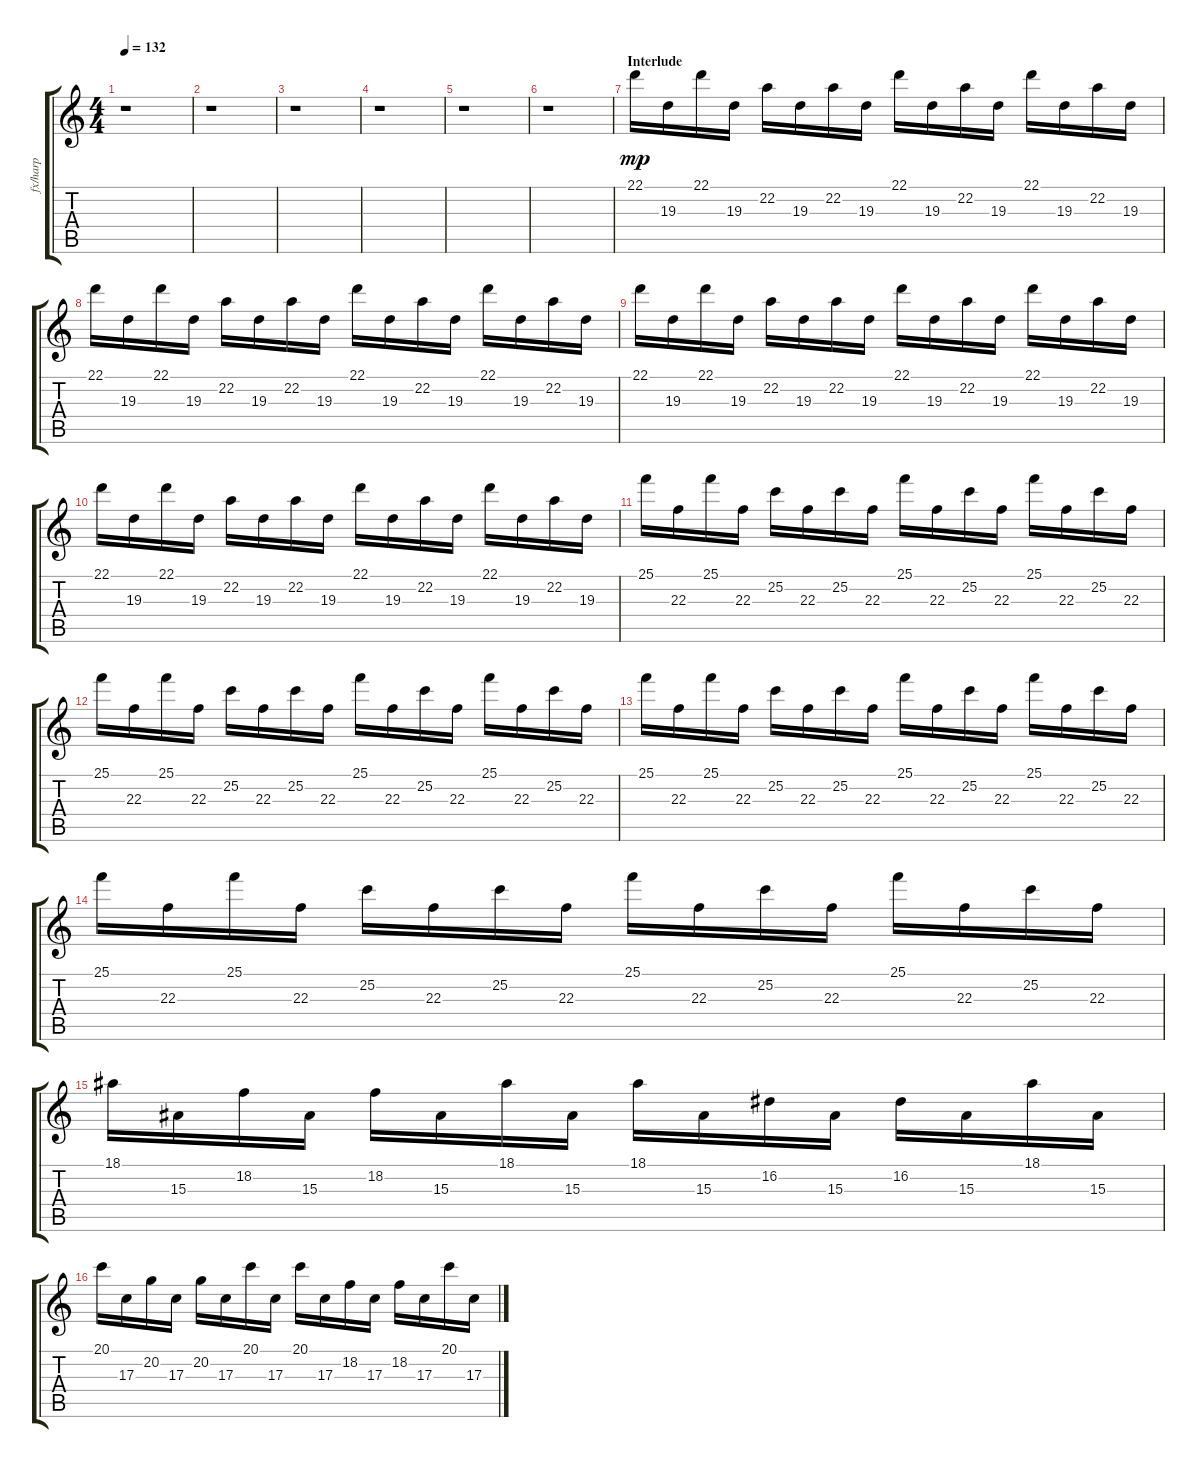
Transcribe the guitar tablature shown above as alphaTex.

\track ("fx/harp" "fx/harp") {instrument marimba}
\staff {score tabs}
\tuning (E4 B3 G3 D3 A2 E2) {hide}
\ts (4 4)
\tempo 132
\clef g2
\ks c
r.1{dy mp} |
r.1 |
r.1 |
r.1 |
r.1 |
r.1 |
\section ("" "Interlude")
22.1.16{instrument marimba} 19.3.16 22.1.16 19.3.16 22.2.16 19.3.16 22.2.16 19.3.16 22.1.16 19.3.16 22.2.16 19.3.16 22.1.16 19.3.16 22.2.16 19.3.16 |
22.1.16 19.3.16 22.1.16 19.3.16 22.2.16 19.3.16 22.2.16 19.3.16 22.1.16 19.3.16 22.2.16 19.3.16 22.1.16 19.3.16 22.2.16 19.3.16 |
22.1.16 19.3.16 22.1.16 19.3.16 22.2.16 19.3.16 22.2.16 19.3.16 22.1.16 19.3.16 22.2.16 19.3.16 22.1.16 19.3.16 22.2.16 19.3.16 |
22.1.16 19.3.16 22.1.16 19.3.16 22.2.16 19.3.16 22.2.16 19.3.16 22.1.16 19.3.16 22.2.16 19.3.16 22.1.16 19.3.16 22.2.16 19.3.16 |
25.1.16 22.3.16 25.1.16 22.3.16 25.2.16 22.3.16 25.2.16 22.3.16 25.1.16 22.3.16 25.2.16 22.3.16 25.1.16 22.3.16 25.2.16 22.3.16 |
25.1.16 22.3.16 25.1.16 22.3.16 25.2.16 22.3.16 25.2.16 22.3.16 25.1.16 22.3.16 25.2.16 22.3.16 25.1.16 22.3.16 25.2.16 22.3.16 |
25.1.16 22.3.16 25.1.16 22.3.16 25.2.16 22.3.16 25.2.16 22.3.16 25.1.16 22.3.16 25.2.16 22.3.16 25.1.16 22.3.16 25.2.16 22.3.16 |
25.1.16 22.3.16 25.1.16 22.3.16 25.2.16 22.3.16 25.2.16 22.3.16 25.1.16 22.3.16 25.2.16 22.3.16 25.1.16 22.3.16 25.2.16 22.3.16 |
18.1.16 15.3.16 18.2.16 15.3.16 18.2.16 15.3.16 18.1.16 15.3.16 18.1.16 15.3.16 16.2.16 15.3.16 16.2.16 15.3.16 18.1.16 15.3.16 |
20.1.16 17.3.16 20.2.16 17.3.16 20.2.16 17.3.16 20.1.16 17.3.16 20.1.16 17.3.16 18.2.16 17.3.16 18.2.16 17.3.16 20.1.16 17.3.16
